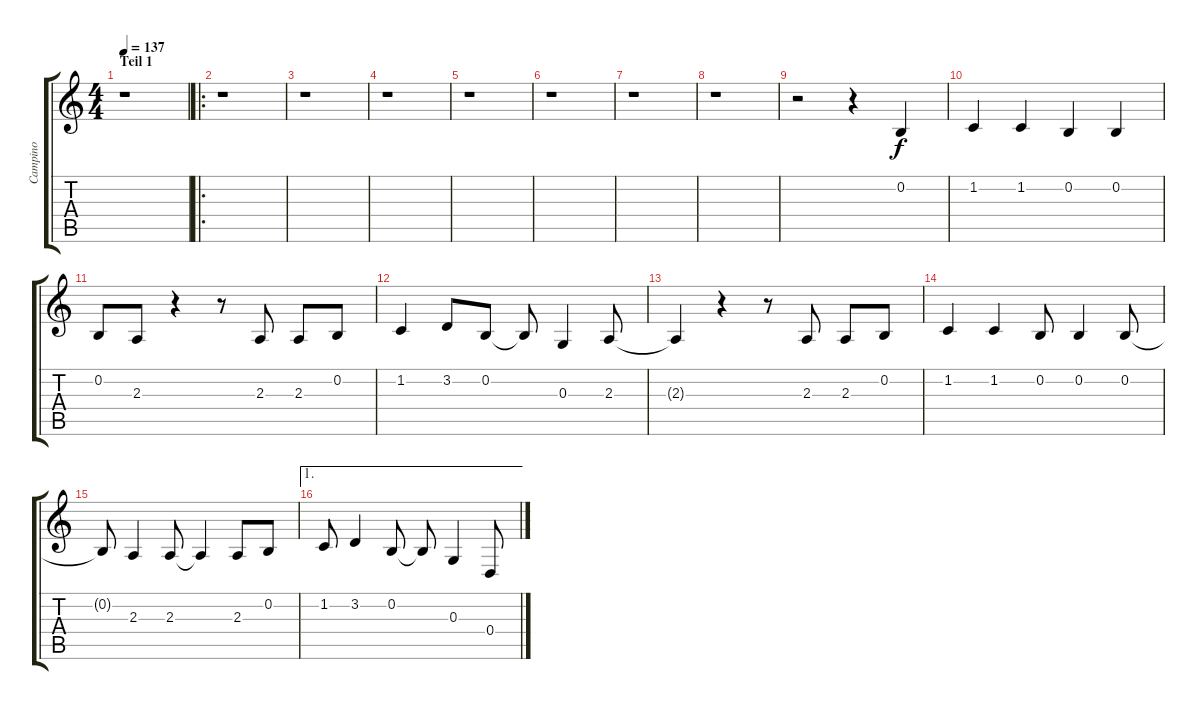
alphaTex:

\track ("Campino" "Campino") {instrument oboe}
\staff {score tabs}
\tuning (E4 B3 G3 D3 A2 E2) {hide}
\ts (4 4)
\section ("" "Teil 1")
\tempo 137
\clef g2
\ks c
r.1{dy f instrument oboe} |
\ro
r.1 |
r.1 |
r.1 |
r.1 |
r.1 |
r.1 |
r.1 |
r.2 r.4 0.2.4 |
1.2.4 1.2.4 0.2.4 0.2.4 |
0.2.8 2.3.8 r.4 r.8 2.3.8 2.3.8 0.2.8 |
1.2.4 3.2.8 0.2.8 0.2{t}.8 0.3.4 2.3.8 |
2.3{t}.4 r.4 r.8 2.3.8 2.3.8 0.2.8 |
1.2.4 1.2.4 0.2.8 0.2.4 0.2.8 |
0.2{t}.8 2.3.4 2.3.8 2.3{t}.4 2.3.8 0.2.8 |
\ae 1
1.2.8 3.2.4 0.2.8 0.2{t}.8 0.3.4 0.4.8
